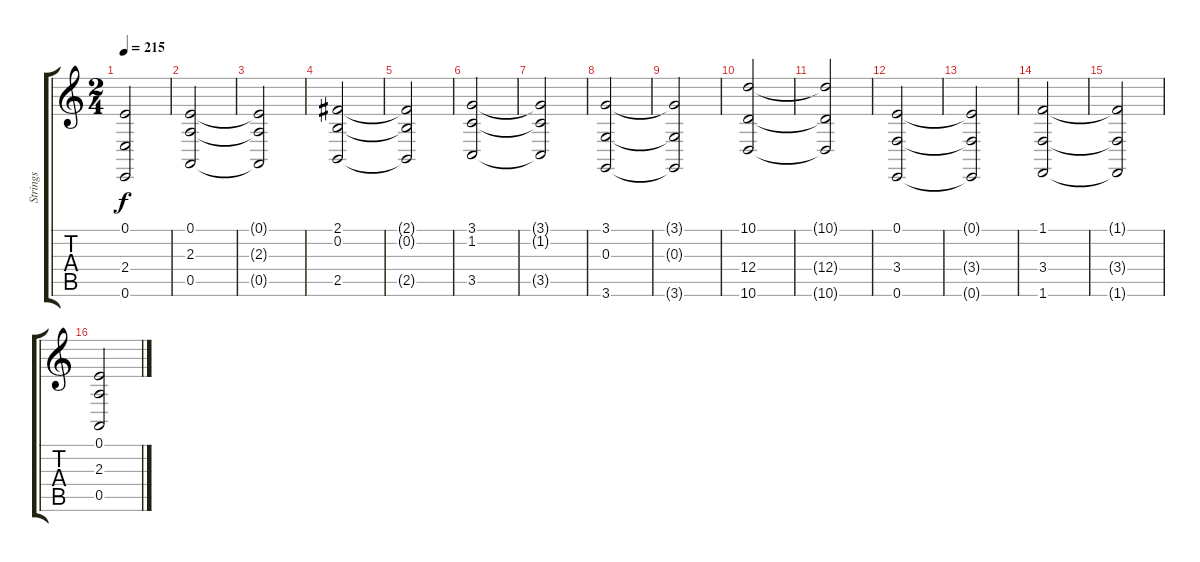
\track ("Strings" "Strings") {instrument stringensemble2}
\staff {score tabs}
\tuning (E4 B3 G3 D3 A2 E2) {hide}
\ts (2 4)
\tempo 215
\clef g2
\ks c
(0.1{t} 2.4{t} 0.6{t}).2{dy f} |
(0.1 2.3 0.5).2{volume 14 balance 8 instrument synthstrings1} |
(0.1{t} 2.3{t} 0.5{t}).2 |
(2.1 0.2 2.5).2 |
(2.1{t} 0.2{t} 2.5{t}).2 |
(3.1 1.2 3.5).2 |
(3.1{t} 1.2{t} 3.5{t}).2 |
(3.1 0.3 3.6).2 |
(3.1{t} 0.3{t} 3.6{t}).2 |
(10.1 12.4 10.6).2 |
(10.1{t} 12.4{t} 10.6{t}).2 |
(0.1 3.4 0.6).2 |
(0.1{t} 3.4{t} 0.6{t}).2 |
(1.1 3.4 1.6).2 |
(1.1{t} 3.4{t} 1.6{t}).2 |
(0.1 2.3 0.5).2
